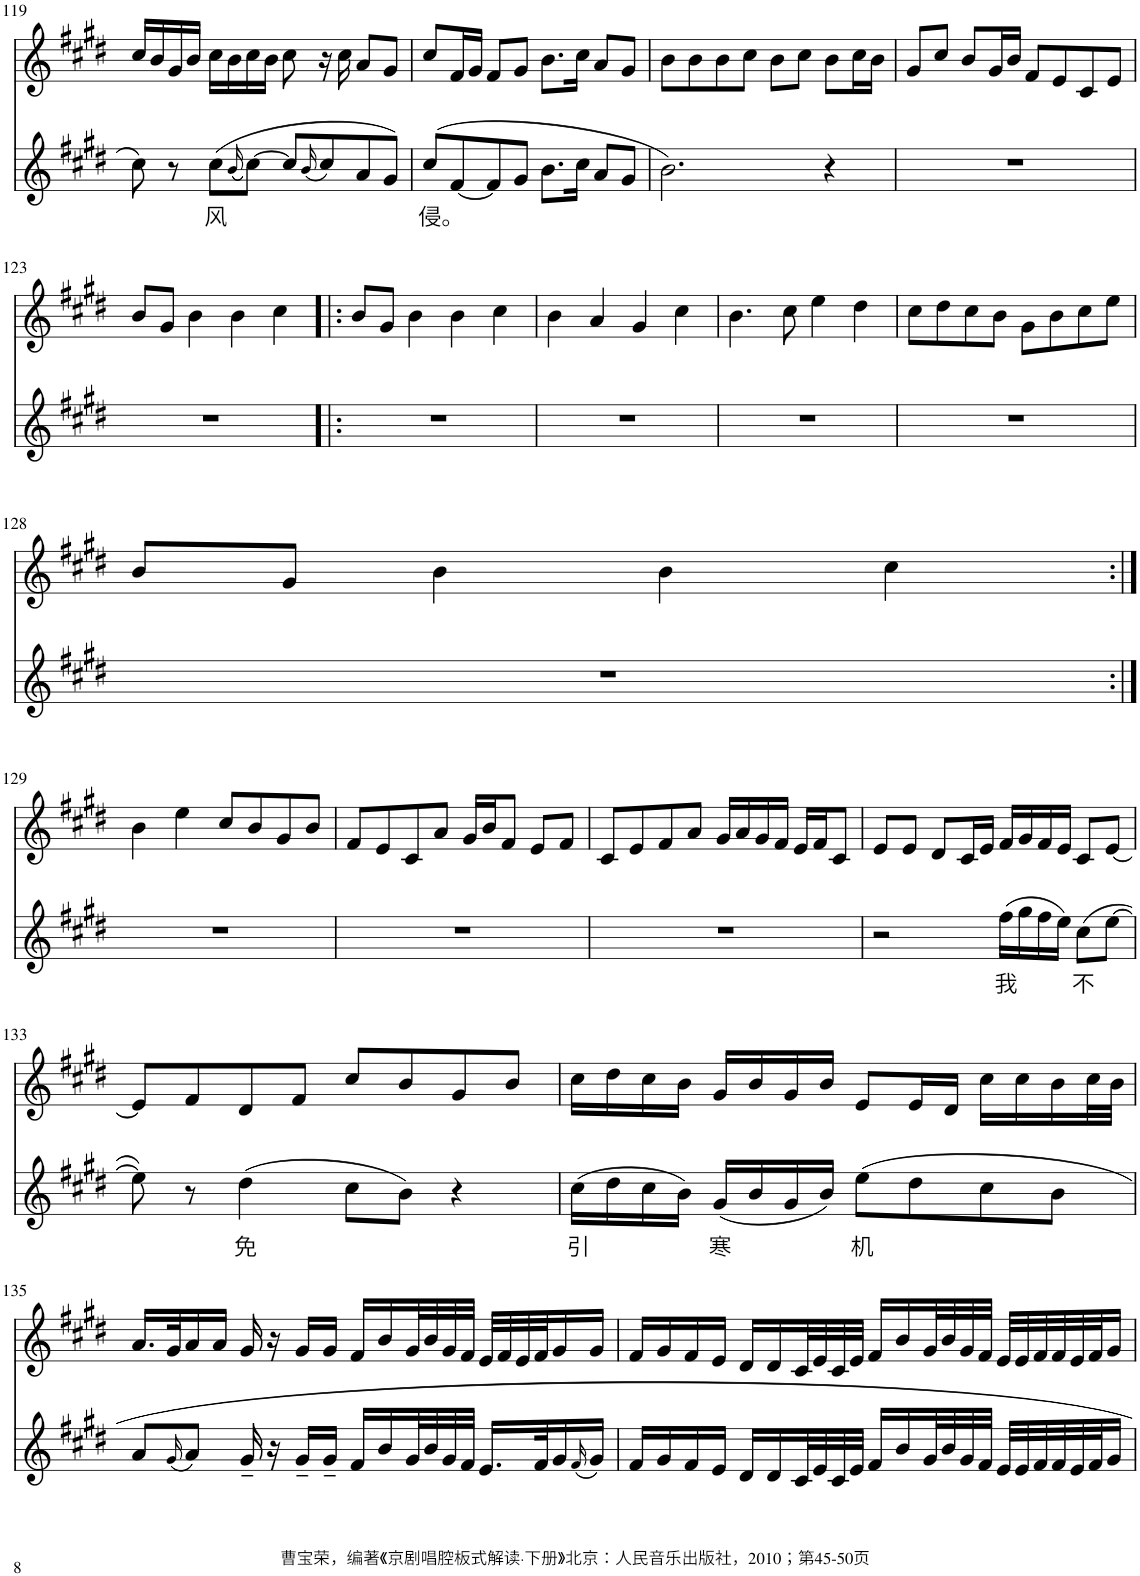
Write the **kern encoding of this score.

**kern	**text	**kern
*part2	*part2	*part1
*staff2	*staff2	*staff1
*I"Piano	*	*I"Piano
*I'Pno	*	*I'Pno
!!LO:PB:g=z
*clefG2	*	*clefG2
*k[f#c#g#d#]	*	*k[f#c#g#d#]
*M4/4	*	*M4/4
=119	=119	=119
8cc#\	.	16cc#/LL
.	.	16b/
8r	.	16g#/
.	.	16b/JJ
!	!LO:LY:b	!
(8cc#\L	风	16cc#\LL
.	.	16b\
(16qb/	.	.
[8cc#\J)	.	16cc#\
.	.	16b\JJ
8cc#/L]	.	8cc#\
(16qb/	.	.
8cc#/)	.	16r
.	.	16cc#\
8a/	.	8a/L
8g#/J)	.	8g#/J
=120	=120	=120
!	!LO:LY:b	!
(8cc#/L	侵。	8cc#/L
[8f#/	.	16f#/L
.	.	16g#/JJ
8f#/]	.	8f#/L
8g#/J	.	8g#/J
8.b\L	.	8.b\L
16cc#\Jk	.	16cc#\Jk
8a/L	.	8a/L
8g#/J	.	8g#/J
=121	=121	=121
2.b\)	.	8b\L
.	.	8b\
.	.	8b\
.	.	8cc#\J
.	.	8b\L
.	.	8cc#\J
4r	.	8b\L
.	.	16cc#\L
.	.	16b\JJ
=122	=122	=122
1r	.	8g#/L
.	.	8cc#/J
.	.	8b/L
.	.	16g#/L
.	.	16b/JJ
.	.	8f#/L
.	.	8e/
.	.	8c#/
.	.	8e/J
!!LO:LB:g=z
=123	=123	=123
1r	.	8b/L
.	.	8g#/J
.	.	4b\
.	.	4b\
.	.	4cc#\
=124!|:	=124!|:	=124!|:
1r	.	8b/L
.	.	8g#/J
.	.	4b\
.	.	4b\
.	.	4cc#\
=125	=125	=125
1r	.	4b\
.	.	4a/
.	.	4g#/
.	.	4cc#\
=126	=126	=126
1r	.	4.b\
.	.	8cc#\
.	.	4ee\
.	.	4dd#\
=127	=127	=127
1r	.	8cc#\L
.	.	8dd#\
.	.	8cc#\
.	.	8b\J
.	.	8g#\L
.	.	8b\
.	.	8cc#\
.	.	8ee\J
!!LO:LB:g=z
=128	=128	=128
1r	.	8b/L
.	.	8g#/J
.	.	4b\
.	.	4b\
.	.	4cc#\
!!LO:LB:g=z
=129:|!	=129:|!	=129:|!
1r	.	4b\
.	.	4ee\
.	.	8cc#/L
.	.	8b/
.	.	8g#/
.	.	8b/J
=130	=130	=130
1r	.	8f#/L
.	.	8e/
.	.	8c#/
.	.	8a/J
.	.	16g#/LL
.	.	16b/J
.	.	8f#/J
.	.	8e/L
.	.	8f#/J
=131	=131	=131
1r	.	8c#/L
.	.	8e/
.	.	8f#/
.	.	8a/J
.	.	16g#/LL
.	.	16a/
.	.	16g#/
.	.	16f#/JJ
.	.	16e/LL
.	.	16f#/J
.	.	8c#/J
=132	=132	=132
2r	.	8e/L
.	.	8e/J
.	.	8d#/L
.	.	16c#/L
.	.	16e/JJ
!	!LO:LY:b	!
(16ff#\LL	我	16f#/LL
16gg#\	.	16g#/
16ff#\	.	16f#/
16ee\JJ)	.	16e/JJ
!	!LO:LY:b	!
(8cc#\L	不	8c#/L
[8ee\J	.	[8e/J
!!LO:LB:g=z
=133	=133	=133
8ee\])	.	8e/L]
8r	.	8f#/
!	!LO:LY:b	!
(4dd#\	免	8d#/
.	.	8f#/J
8cc#\L	.	8cc#/L
8b\J)	.	8b/
4r	.	8g#/
.	.	8b/J
=134	=134	=134
!	!LO:LY:b	!
(16cc#\LL	引	16cc#\LL
16dd#\	.	16dd#\
16cc#\	.	16cc#\
16b\JJ)	.	16b\JJ
!	!LO:LY:b	!
(16g#/LL	寒	16g#/LL
16b/	.	16b/
16g#/	.	16g#/
16b/JJ)	.	16b/JJ
!	!LO:LY:b	!
8ee\L	机	8e/L
8dd#\	.	16e/L
.	.	16d#/JJ
8cc#\	.	16cc#\LL
.	.	16cc#\
8b\J	.	16b\
.	.	32cc#\L
.	.	32b\JJJ
!!LO:LB:g=z
=135	=135	=135
8a/L	.	16.a/LL
.	.	32g#/K
(16qg#/	.	.
8a/J)	.	16a/
.	.	16a/JJ
16g#~/	.	16g#/
16r	.	16r
16g#~/LL	.	16g#/LL
16g#~/JJ	.	16g#/JJ
16f#/LL	.	16f#/LL
16b/	.	16b/
32g#/L	.	32g#/L
32b/	.	32b/
32g#/	.	32g#/
32f#/JJJ	.	32f#/JJJ
16.e/LL	.	32e/LLL
.	.	32f#/
.	.	32e/
32f#/K	.	32f#/J
16g#/	.	16g#/
(16qf#/	.	.
16g#/JJ)	.	16g#/JJ
=136	=136	=136
16f#/LL	.	16f#/LL
16g#/	.	16g#/
16f#/	.	16f#/
16e/JJ	.	16e/JJ
16d#/LL	.	16d#/LL
16d#/	.	16d#/
32c#/L	.	32c#/L
32e/	.	32e/
32c#/	.	32c#/
32e/JJJ	.	32e/JJJ
16f#/LL	.	16f#/LL
16b/	.	16b/
32g#/L	.	32g#/L
32b/	.	32b/
32g#/	.	32g#/
32f#/JJJ	.	32f#/JJJ
32e/LLL	.	32e/LLL
32e/	.	32e/
32f#/	.	32f#/
32f#/	.	32f#/
32e/	.	32e/
32f#/J	.	32f#/J
16g#/JJ	.	16g#/JJ
=	=	=
*-	*-	*-
